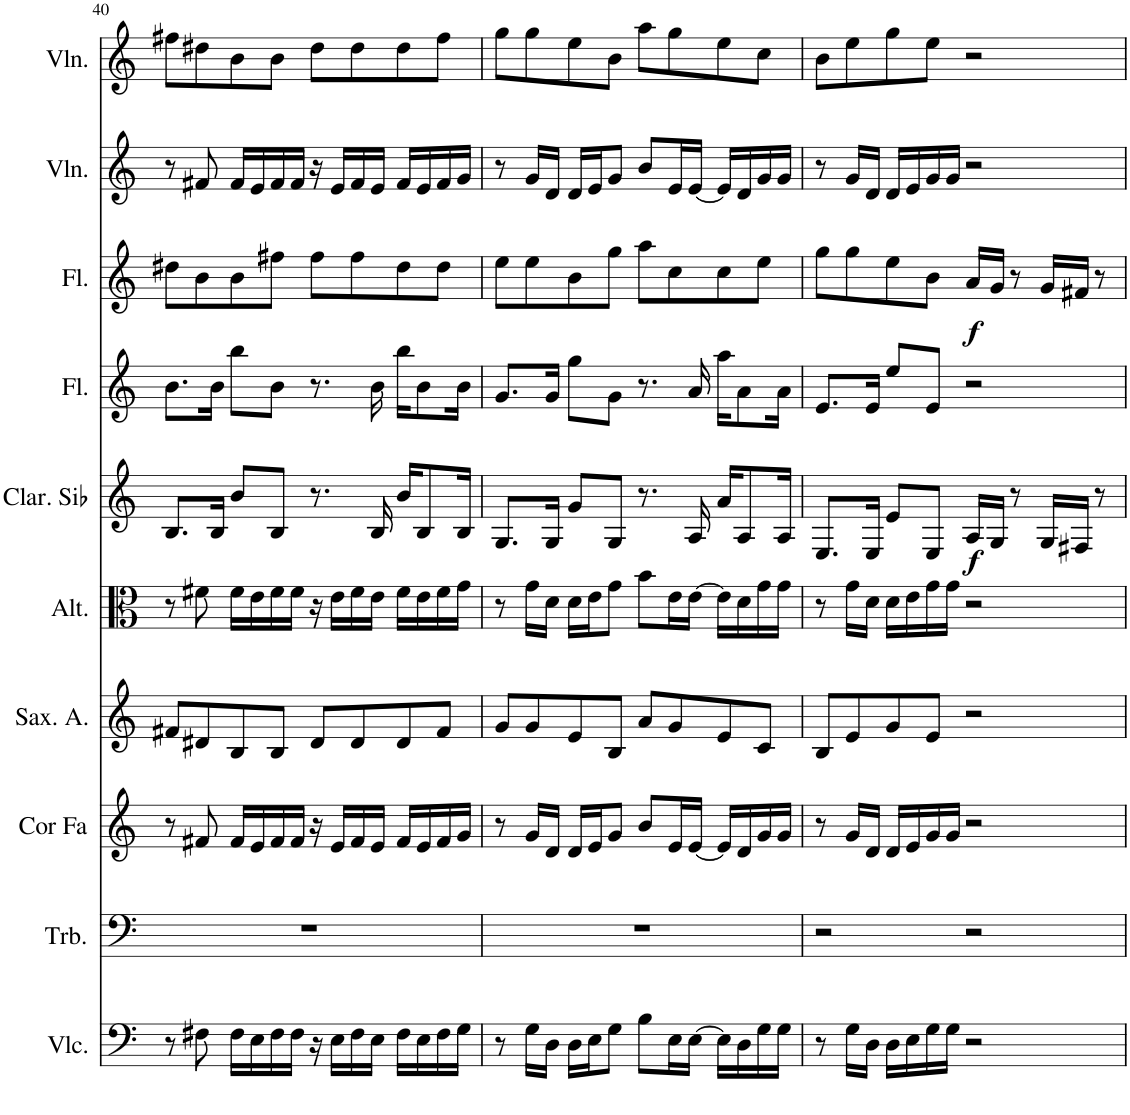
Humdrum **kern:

**kern	**kern	**kern	**kern	**kern	**kern	**dynam	**kern	**kern	**dynam	**kern	**kern
*part10	*part9	*part8	*part7	*part6	*part5	*part5	*part4	*part3	*part3	*part2	*part1
*staff10	*staff9	*staff8	*staff7	*staff6	*staff5	*staff5	*staff4	*staff3	*staff3	*staff2	*staff1
*I"Violoncelle	*I"Trombone	*I"Cor en Fa	*I"Saxophone Alto	*I"Alto	*I"Clarinette en Sib	*	*I"Flûte	*I"Flûte	*	*I"Violon	*I"Violon
*I'Vlc.	*I'Trb.	*I'Cor Fa	*I'Sax. A.	*I'Alt.	*I'Clar. Sib	*	*I'Fl.	*I'Fl.	*	*I'Vln.	*I'Vln.
!!LO:PB:g=z
*clefF4	*clefF4	*clefG2	*clefG2	*clefC3	*clefG2	*	*clefG2	*clefG2	*	*clefG2	*clefG2
*	*	*ITrd4c7	*ITrd5c9	*	*ITrd1c2	*	*	*	*	*	*
*k[]	*k[]	*k[]	*k[]	*k[]	*k[]	*	*k[]	*k[]	*	*k[]	*k[]
*M4/4	*M4/4	*M4/4	*M4/4	*M4/4	*M4/4	*	*M4/4	*M4/4	*	*M4/4	*M4/4
=40	=40	=40	=40	=40	=40	=40	=40	=40	=40	=40	=40
8r	1r	8r	8f#X/L	8r	8.B/L	.	8.b\L	8dd#X\L	.	8r	8ff#X\L
8F#X\	.	8f#X/	8d#X/	8f#X\	.	.	.	8b\	.	8f#X/	8dd#X\
.	.	.	.	.	16B/Jk	.	16b\Jk	.	.	.	.
16F#\LL	.	16f#/LL	8B/	16f#\LL	8b/L	.	8bb\L	8b\	.	16f#/LL	8b\
16E\	.	16e/	.	16e\	.	.	.	.	.	16e/	.
16F#\	.	16f#/	8B/J	16f#\	8B/J	.	8b\J	8ff#X\J	.	16f#/	8b\J
16F#\JJ	.	16f#/JJ	.	16f#\JJ	.	.	.	.	.	16f#/JJ	.
16r	.	16r	8d#/L	16r	8.r	.	8.r	8ff#\L	.	16r	8dd#\L
16E\LL	.	16e/LL	.	16e\LL	.	.	.	.	.	16e/LL	.
16F#\	.	16f#/	8d#/	16f#\	.	.	.	8ff#\	.	16f#/	8dd#\
16E\JJ	.	16e/JJ	.	16e\JJ	16B/	.	16b\	.	.	16e/JJ	.
16F#\LL	.	16f#/LL	8d#/	16f#\LL	16b/KL	.	16bb\KL	8dd#\	.	16f#/LL	8dd#\
16E\	.	16e/	.	16e\	8B/	.	8b\	.	.	16e/	.
16F#\	.	16f#/	8f#/J	16f#\	.	.	.	8dd#\J	.	16f#/	8ff#\J
16G\JJ	.	16g/JJ	.	16g\JJ	16B/Jk	.	16b\Jk	.	.	16g/JJ	.
=41	=41	=41	=41	=41	=41	=41	=41	=41	=41	=41	=41
8r	1r	8r	8g/L	8r	8.G/L	.	8.g/L	8ee\L	.	8r	8gg\L
16G\LL	.	16g/LL	8g/	16g\LL	.	.	.	8ee\	.	16g/LL	8gg\
16D\JJ	.	16d/JJ	.	16d\JJ	16G/Jk	.	16g/Jk	.	.	16d/JJ	.
16D\LL	.	16d/LL	8e/	16d\LL	8g/L	.	8gg\L	8b\	.	16d/LL	8ee\
16E\J	.	16e/J	.	16e\J	.	.	.	.	.	16e/J	.
8G\J	.	8g/J	8B/J	8g\J	8G/J	.	8g\J	8gg\J	.	8g/J	8b\J
8B\L	.	8b/L	8a/L	8b\L	8.r	.	8.r	8aa\L	.	8b/L	8aa\L
16E\L	.	16e/L	8g/	16e\L	.	.	.	8cc\	.	16e/L	8gg\
[16E\JJ	.	[16e/JJ	.	[16e\JJ	16A/	.	16a/	.	.	[16e/JJ	.
16E\LL]	.	16e/LL]	8e/	16e\LL]	16a/KL	.	16aa\KL	8cc\	.	16e/LL]	8ee\
16D\	.	16d/	.	16d\	8A/	.	8a\	.	.	16d/	.
16G\	.	16g/	8c/J	16g\	.	.	.	8ee\J	.	16g/	8cc\J
16G\JJ	.	16g/JJ	.	16g\JJ	16A/Jk	.	16a\Jk	.	.	16g/JJ	.
=42	=42	=42	=42	=42	=42	=42	=42	=42	=42	=42	=42
8r	2r	8r	8B/L	8r	8.E/L	.	8.e/L	8gg\L	.	8r	8b\L
16G\LL	.	16g/LL	8e/	16g\LL	.	.	.	8gg\	.	16g/LL	8ee\
16D\JJ	.	16d/JJ	.	16d\JJ	16E/Jk	.	16e/Jk	.	.	16d/JJ	.
16D\LL	.	16d/LL	8g/	16d\LL	8e/L	.	8ee/L	8ee\	.	16d/LL	8gg\
16E\	.	16e/	.	16e\	.	.	.	.	.	16e/	.
16G\	.	16g/	8e/J	16g\	8E/J	.	8e/J	8b\J	.	16g/	8ee\J
16G\JJ	.	16g/JJ	.	16g\JJ	.	.	.	.	.	16g/JJ	.
!	!	!	!	!	!	!LO:DY:b	!	!	!LO:DY:b	!	!
2r	2r	2r	2r	2r	16A/LL	f	2r	16a/LL	f	2r	2r
.	.	.	.	.	16G/JJ	.	.	16g/JJ	.	.	.
.	.	.	.	.	8r	.	.	8r	.	.	.
.	.	.	.	.	16G/LL	.	.	16g/LL	.	.	.
.	.	.	.	.	16F#X/JJ	.	.	16f#X/JJ	.	.	.
.	.	.	.	.	8r	.	.	8r	.	.	.
=	=	=	=	=	=	=	=	=	=	=	=
*-	*-	*-	*-	*-	*-	*-	*-	*-	*-	*-	*-
